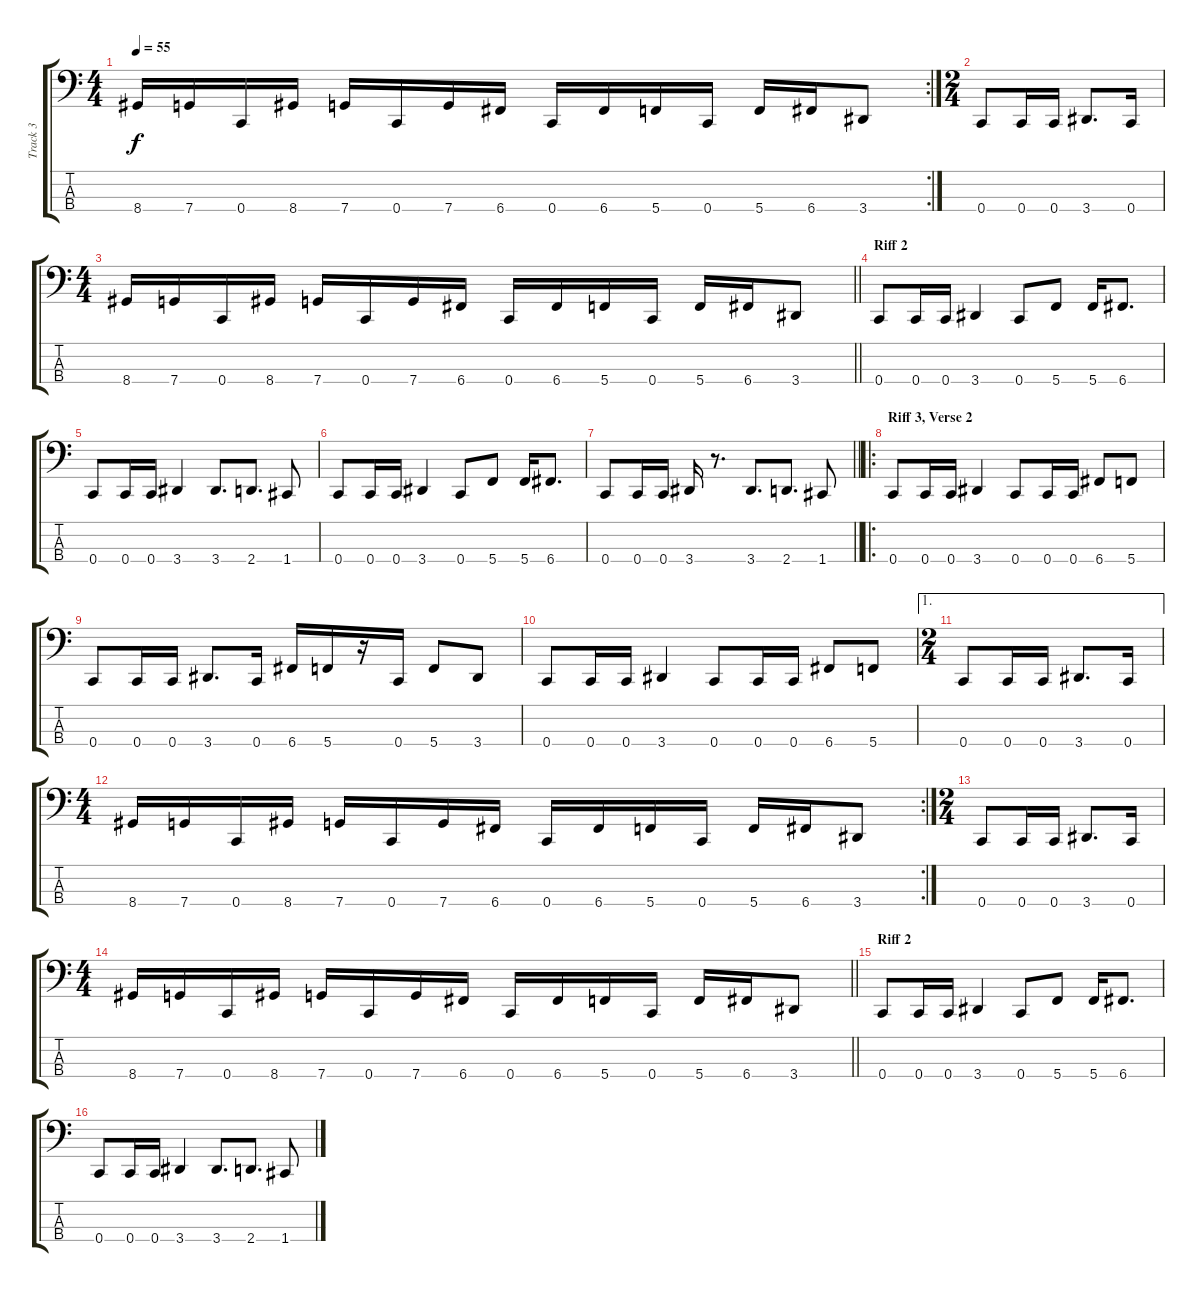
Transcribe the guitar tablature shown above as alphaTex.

\track ("Track 3" "Track 3") {instrument electricbassfinger}
\staff {score tabs}
\tuning (Eb2 Bb1 F1 C1) {hide}
\rc 2
\ts (4 4)
\tempo 55
\clef f4
\ks c
8.4.16{dy f} 7.4.16 0.4.16 8.4.16 7.4.16 0.4.16 7.4.16 6.4.16 0.4.16 6.4.16 5.4.16 0.4.16 5.4.16 6.4.16 3.4.8 |
\ts (2 4)
0.4.8 0.4.16 0.4.16 3.4.8{d} 0.4.16 |
\ts (4 4)
\barLineRight lightlight
8.4.16 7.4.16 0.4.16 8.4.16 7.4.16 0.4.16 7.4.16 6.4.16 0.4.16 6.4.16 5.4.16 0.4.16 5.4.16 6.4.16 3.4.8 |
\section ("" "Riff 2")
0.4.8 0.4.16 0.4.16 3.4.4 0.4.8 5.4.8 5.4.16 6.4.8{d} |
0.4.8 0.4.16 0.4.16 3.4.4 3.4.8{d} 2.4.8{d} 1.4.8 |
0.4.8 0.4.16 0.4.16 3.4.4 0.4.8 5.4.8 5.4.16 6.4.8{d} |
\barLineRight lightlight
0.4.8 0.4.16 0.4.16 3.4.16 r.8{d} 3.4.8{d} 2.4.8{d} 1.4.8 |
\ro
\section ("" "Riff 3, Verse 2")
0.4.8 0.4.16 0.4.16 3.4.4 0.4.8 0.4.16 0.4.16 6.4.8 5.4.8 |
0.4.8 0.4.16 0.4.16 3.4.8{d} 0.4.16 6.4.16 5.4.16 r.16 0.4.16 5.4.8 3.4.8 |
0.4.8 0.4.16 0.4.16 3.4.4 0.4.8 0.4.16 0.4.16 6.4.8 5.4.8 |
\ae 1
\ts (2 4)
0.4.8 0.4.16 0.4.16 3.4.8{d} 0.4.16 |
\rc 2
\ts (4 4)
8.4.16 7.4.16 0.4.16 8.4.16 7.4.16 0.4.16 7.4.16 6.4.16 0.4.16 6.4.16 5.4.16 0.4.16 5.4.16 6.4.16 3.4.8 |
\ts (2 4)
0.4.8 0.4.16 0.4.16 3.4.8{d} 0.4.16 |
\ts (4 4)
\barLineRight lightlight
8.4.16 7.4.16 0.4.16 8.4.16 7.4.16 0.4.16 7.4.16 6.4.16 0.4.16 6.4.16 5.4.16 0.4.16 5.4.16 6.4.16 3.4.8 |
\section ("" "Riff 2")
0.4.8 0.4.16 0.4.16 3.4.4 0.4.8 5.4.8 5.4.16 6.4.8{d} |
0.4.8 0.4.16 0.4.16 3.4.4 3.4.8{d} 2.4.8{d} 1.4.8
